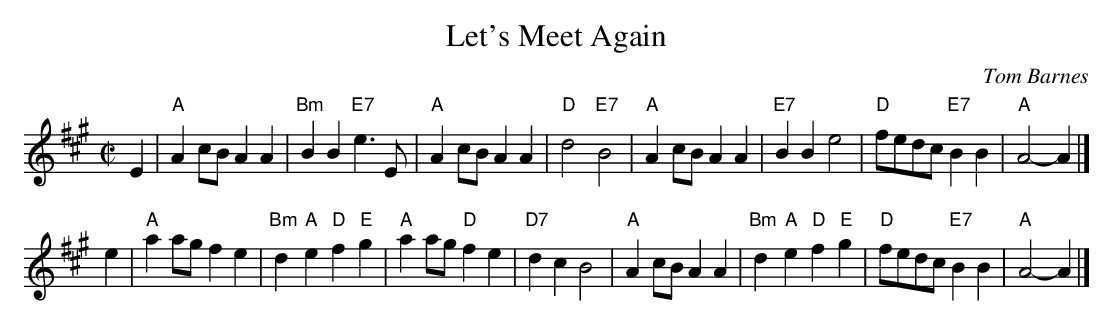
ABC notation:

X:1
T: Let's Meet Again
C: Tom Barnes
M: C|
L: 1/8
K: A
E2 \
| "A"A2cB A2A2 | "Bm"B2B2 "E7"e3E | "A"A2cB A2A2 | "D"d4 "E7"B4 \
| "A"A2cB A2A2 | "E7"B2B2     e4  | "D"fedc "E7"B2B2 | "A"A4- A2 |]
e2 \
| "A"a2ag f2e2 | "Bm"d2"A"e2 "D"f2"E"g2 | "A"a2ag "D"f2e2 | "D7"d2c2 B4 \
| "A"A2cB A2A2 | "Bm"d2"A"e2 "D"f2"E"g2 | "D"fedc "E7"B2B2 | "A"A4- A2 |]
